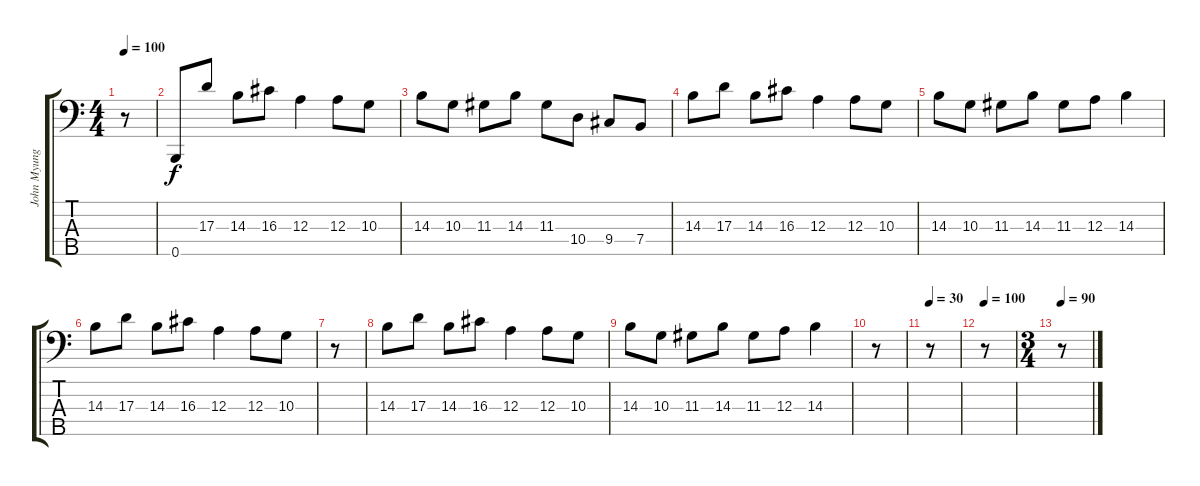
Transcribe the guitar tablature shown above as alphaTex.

\track ("John Myung" "John Myung") {instrument electricbassfinger}
\staff {score tabs}
\tuning (G2 D2 A1 E1 B0) {hide}
\ts (4 4)
\tempo 100
\clef f4
\ks c
r.8{dy f} |
0.5.8 17.3.8 14.3.8 16.3.8 12.3.4 12.3.8 10.3.8 |
14.3.8 10.3.8 11.3.8 14.3.8 11.3.8 10.4.8 9.4.8 7.4.8 |
14.3.8 17.3.8 14.3.8 16.3.8 12.3.4 12.3.8 10.3.8 |
14.3.8 10.3.8 11.3.8 14.3.8 11.3.8 12.3.8 14.3.4 |
14.3.8 17.3.8 14.3.8 16.3.8 12.3.4 12.3.8 10.3.8 |
r.8 |
14.3.8 17.3.8 14.3.8 16.3.8 12.3.4 12.3.8 10.3.8 |
14.3.8 10.3.8 11.3.8 14.3.8 11.3.8 12.3.8 14.3.4 |
r.8 |
\tempo 30
r.8 |
\tempo 100
r.8 |
\ts (3 4)
\tempo 90
r.8
